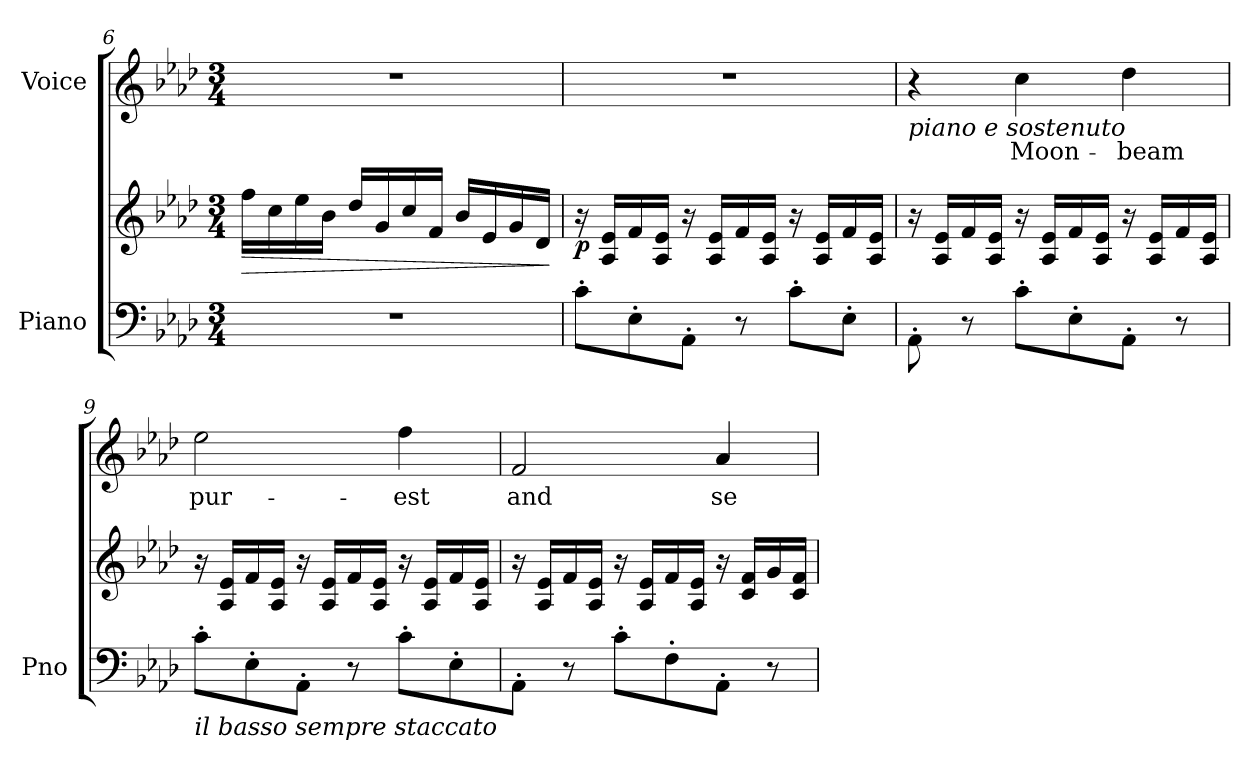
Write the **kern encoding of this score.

**kern	**kern	**dynam	**kern	**text
*part2	*part2	*part2	*part1	*part1
*staff3	*staff2	*staff2/3	*staff1	*staff1
*I"Piano	*	*	*I"Voice	*
*I'Pno	*	*	*	*
!!LO:LB:g=z
*clefF4	*clefG2	*	*clefG2	*
*k[b-e-a-d-]	*k[b-e-a-d-]	*	*k[b-e-a-d-]	*
*M3/4	*M3/4	*	*M3/4	*
=6	=6	=6	=6	=6
!	!	!LO:HP:b	!	!
2.r	16ff\LL	>	2.r	.
.	16cc\	.	.	.
.	16ee-\	.	.	.
.	16b-\JJ	.	.	.
.	16dd-/LL	.	.	.
.	16g/	.	.	.
.	16cc/	.	.	.
.	16f/JJ	.	.	.
.	16b-/LL	.	.	.
.	16e-/	.	.	.
.	16g/	.	.	.
.	16d-/JJ	.	.	.
.	.	]	.	.
=7	=7	=7	=7	=7
!	!	!LO:DY:b	!	!
8c'\L	16r	p	2.r	.
.	16A-/ 16e-/LL	.	.	.
8E-'\	16f/	.	.	.
.	16A-/ 16e-/JJ	.	.	.
8AA-'\J	16r	.	.	.
.	16A-/ 16e-/LL	.	.	.
8r	16f/	.	.	.
.	16A-/ 16e-/JJ	.	.	.
8c'\L	16r	.	.	.
.	16A-/ 16e-/LL	.	.	.
8E-'\J	16f/	.	.	.
.	16A-/ 16e-/JJ	.	.	.
!!LO:PB:g=z
=8	=8	=8	=8	=8
!	!	!	!LO:TX:b:i:t=piano e sostenuto	!
8AA-'\	16r	.	4r	.
.	16A-/ 16e-/LL	.	.	.
8r	16f/	.	.	.
.	16A-/ 16e-/JJ	.	.	.
!	!	!	!	!LO:LY:b
8c'\L	16r	.	4cc\	Moon-
.	16A-/ 16e-/LL	.	.	.
8E-'\	16f/	.	.	.
.	16A-/ 16e-/JJ	.	.	.
!	!	!	!	!LO:LY:b
8AA-'\J	16r	.	4dd-\	-beam
.	16A-/ 16e-/LL	.	.	.
8r	16f/	.	.	.
.	16A-/ 16e-/JJ	.	.	.
!!LO:PB:g=z
=9	=9	=9	=9	=9
!LO:TX:b:i:t=il basso sempre staccato	!	!	!	!
!	!	!	!	!LO:LY:b
8c'\L	16r	.	2ee-\	pur-
.	16A-/ 16e-/LL	.	.	.
8E-'\	16f/	.	.	.
.	16A-/ 16e-/JJ	.	.	.
8AA-'\J	16r	.	.	.
.	16A-/ 16e-/LL	.	.	.
8r	16f/	.	.	.
.	16A-/ 16e-/JJ	.	.	.
!	!	!	!	!LO:LY:b
8c'\L	16r	.	4ff\	-est
.	16A-/ 16e-/LL	.	.	.
8E-'\	16f/	.	.	.
.	16A-/ 16e-/JJ	.	.	.
=10	=10	=10	=10	=10
!	!	!	!	!LO:LY:b
8AA-'\J	16r	.	2f/	and
.	16A-/ 16e-/LL	.	.	.
8r	16f/	.	.	.
.	16A-/ 16e-/JJ	.	.	.
8c'\L	16r	.	.	.
.	16A-/ 16e-/LL	.	.	.
8F'\	16f/	.	.	.
.	16A-/ 16e-/JJ	.	.	.
!	!	!	!	!LO:LY:b
8AA-'\J	16r	.	4a-/	se-
.	16c/ 16f/LL	.	.	.
8r	16g/	.	.	.
.	16c/ 16f/JJ	.	.	.
=	=	=	=	=
*-	*-	*-	*-	*-
